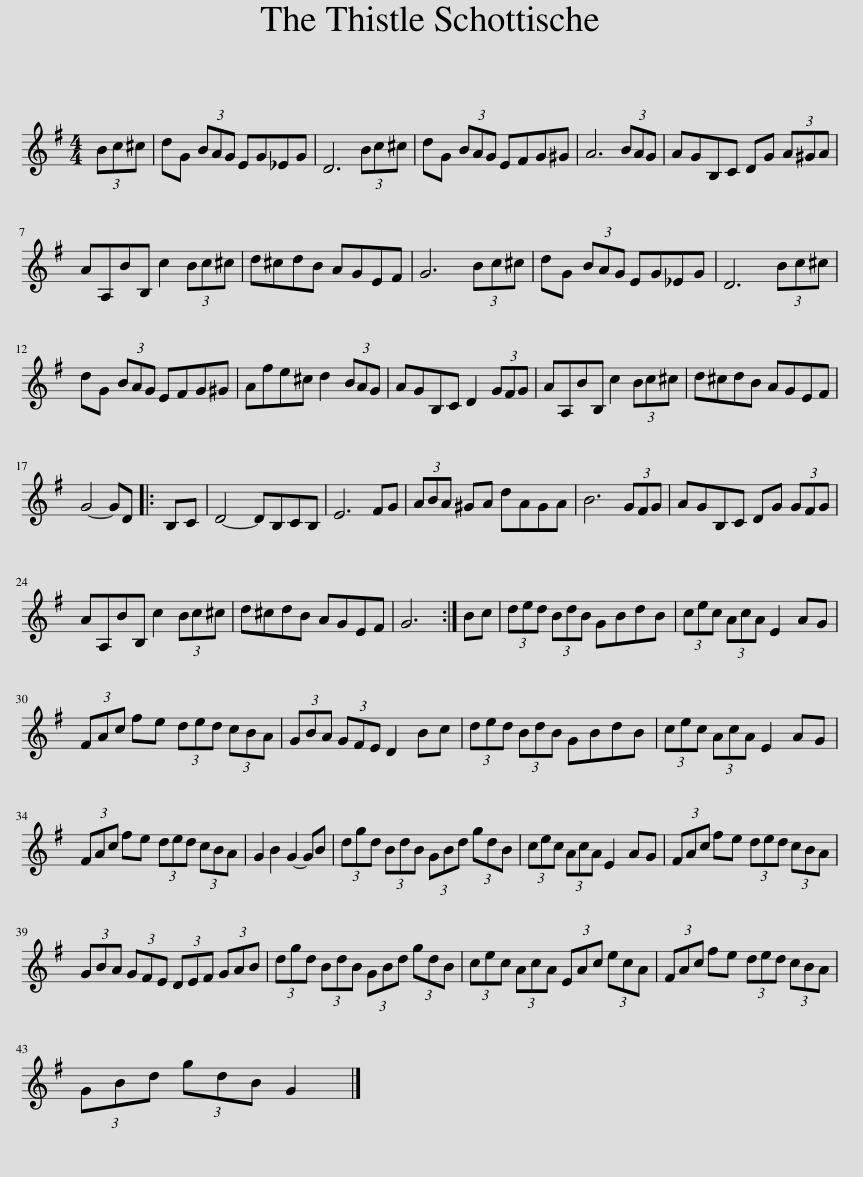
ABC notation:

X:1
L:1/8
M:4/4
I:linebreak $
K:G
V:1 treble
V:1
 (3Bc^c | dG (3BAG EG_EG | D6 (3Bc^c | dG (3BAG EFG^G | A6 (3BAG | %5
 AGB,C DG (3A^GA |$ AA,BB, c2 (3Bc^c | d^cdB AGEF | G6 (3Bc^c | dG (3BAG EG_EG | %10
 D6 (3Bc^c |$ dG (3BAG EFG^G | Afe^c d2 (3BAG | AGB,C D2 (3GFG | AA,BB, c2 (3Bc^c | %15
 d^cdB AGEF |$ G4- GD |: B,C | D4- DB,CB, | E6 FG | %20
 (3ABA ^GA dAGA | B6 (3GFG | AGB,C DG (3GFG |$ AA,BB, c2 (3Bc^c | d^cdB AGEF | %25
 G6 :| Bc | (3ded (3BdB GBdB | (3cec (3AcA E2 AG |$ (3FAc fe (3ded (3cBA | %30
 (3GBA (3GFE D2 Bc | (3ded (3BdB GBdB | (3cec (3AcA E2 AG |$ (3FAc fe (3ded (3cBA | G2 B2 G2- GB | %35
 (3dgd (3BdB (3GBd (3gdB | (3cec (3AcA E2 AG | (3FAc fe (3ded (3cBA |$ (3GBA (3GFE (3DEF (3GAB | (3dgd (3BdB (3GBd (3gdB | %40
 (3cec (3AcA (3EAc (3ecA | (3FAc fe (3ded (3cBA |$ (3GBd (3gdB G2 |] %43
